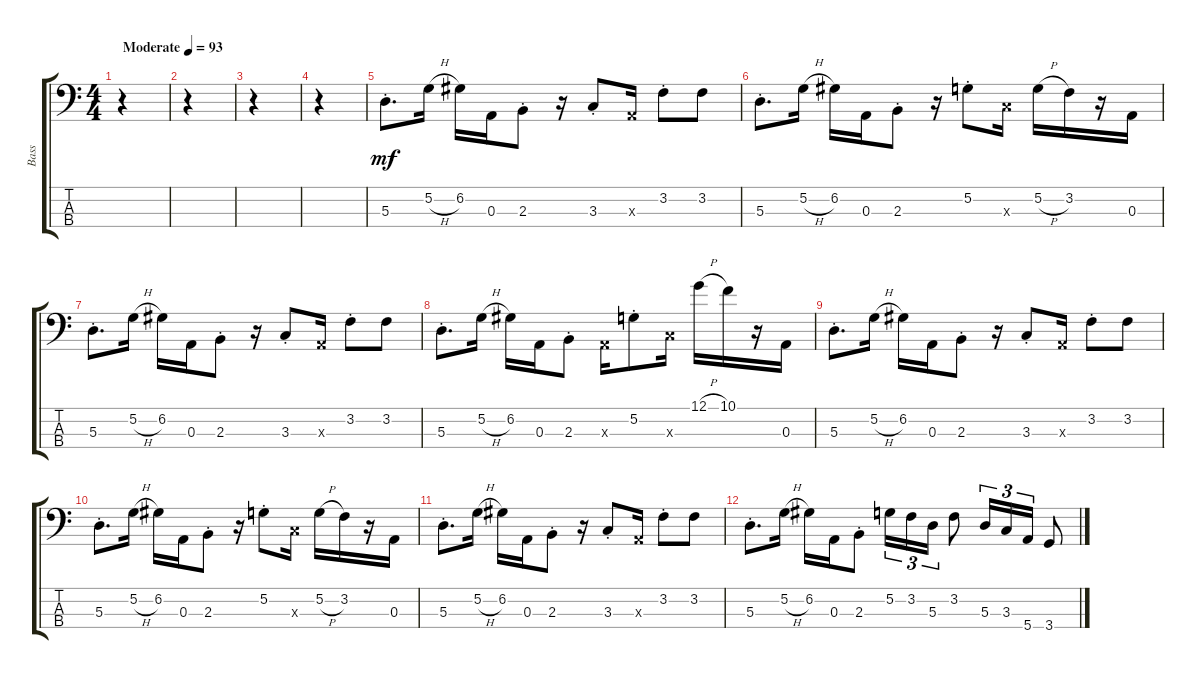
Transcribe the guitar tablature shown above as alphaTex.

\track ("Bass" "Bass") {instrument electricbassfinger}
\staff {score tabs}
\tuning (G2 D2 A1 E1) {hide}
\ts (4 4)
\tempo (93 "Moderate")
\clef f4
\ks c
r.4{dy mf instrument electricbassfinger} |
r.4 |
r.4 |
r.4 |
5.3{st}.8{d} 5.2{h}.16 6.2.16 0.3.16 2.3{st}.8 r.16 3.3{st}.8 0.3{x}.16 3.2{st}.8 3.2.8 |
5.3{st}.8{d} 5.2{h}.16 6.2.16 0.3.16 2.3{st}.8 r.16 5.2{st}.8 3.3{x}.16 5.2{h}.16 3.2.16 r.16 0.3.16 |
5.3{st}.8{d} 5.2{h}.16 6.2.16 0.3.16 2.3{st}.8 r.16 3.3{st}.8 0.3{x}.16 3.2{st}.8 3.2.8 |
5.3{st}.8{d} 5.2{h}.16 6.2.16 0.3.16 2.3{st}.8 0.3{x}.16 5.2{st}.8 3.3{x}.16 12.1{h}.16 10.1.16 r.16 0.3.16 |
5.3{st}.8{d} 5.2{h}.16 6.2.16 0.3.16 2.3{st}.8 r.16 3.3{st}.8 0.3{x}.16 3.2{st}.8 3.2.8 |
5.3{st}.8{d} 5.2{h}.16 6.2.16 0.3.16 2.3{st}.8 r.16 5.2{st}.8 3.3{x}.16 5.2{h}.16 3.2.16 r.16 0.3.16 |
5.3{st}.8{d} 5.2{h}.16 6.2.16 0.3.16 2.3{st}.8 r.16 3.3{st}.8 0.3{x}.16 3.2{st}.8 3.2.8 |
5.3{st}.8{d} 5.2{h}.16 6.2.16 0.3.16 2.3{st}.8 5.2.16{tu (3 2)} 3.2.16{tu (3 2)} 5.3.16{tu (3 2)} 3.2.8 5.3.16{tu (3 2)} 3.3.16{tu (3 2)} 5.4.16{tu (3 2)} 3.4.8
